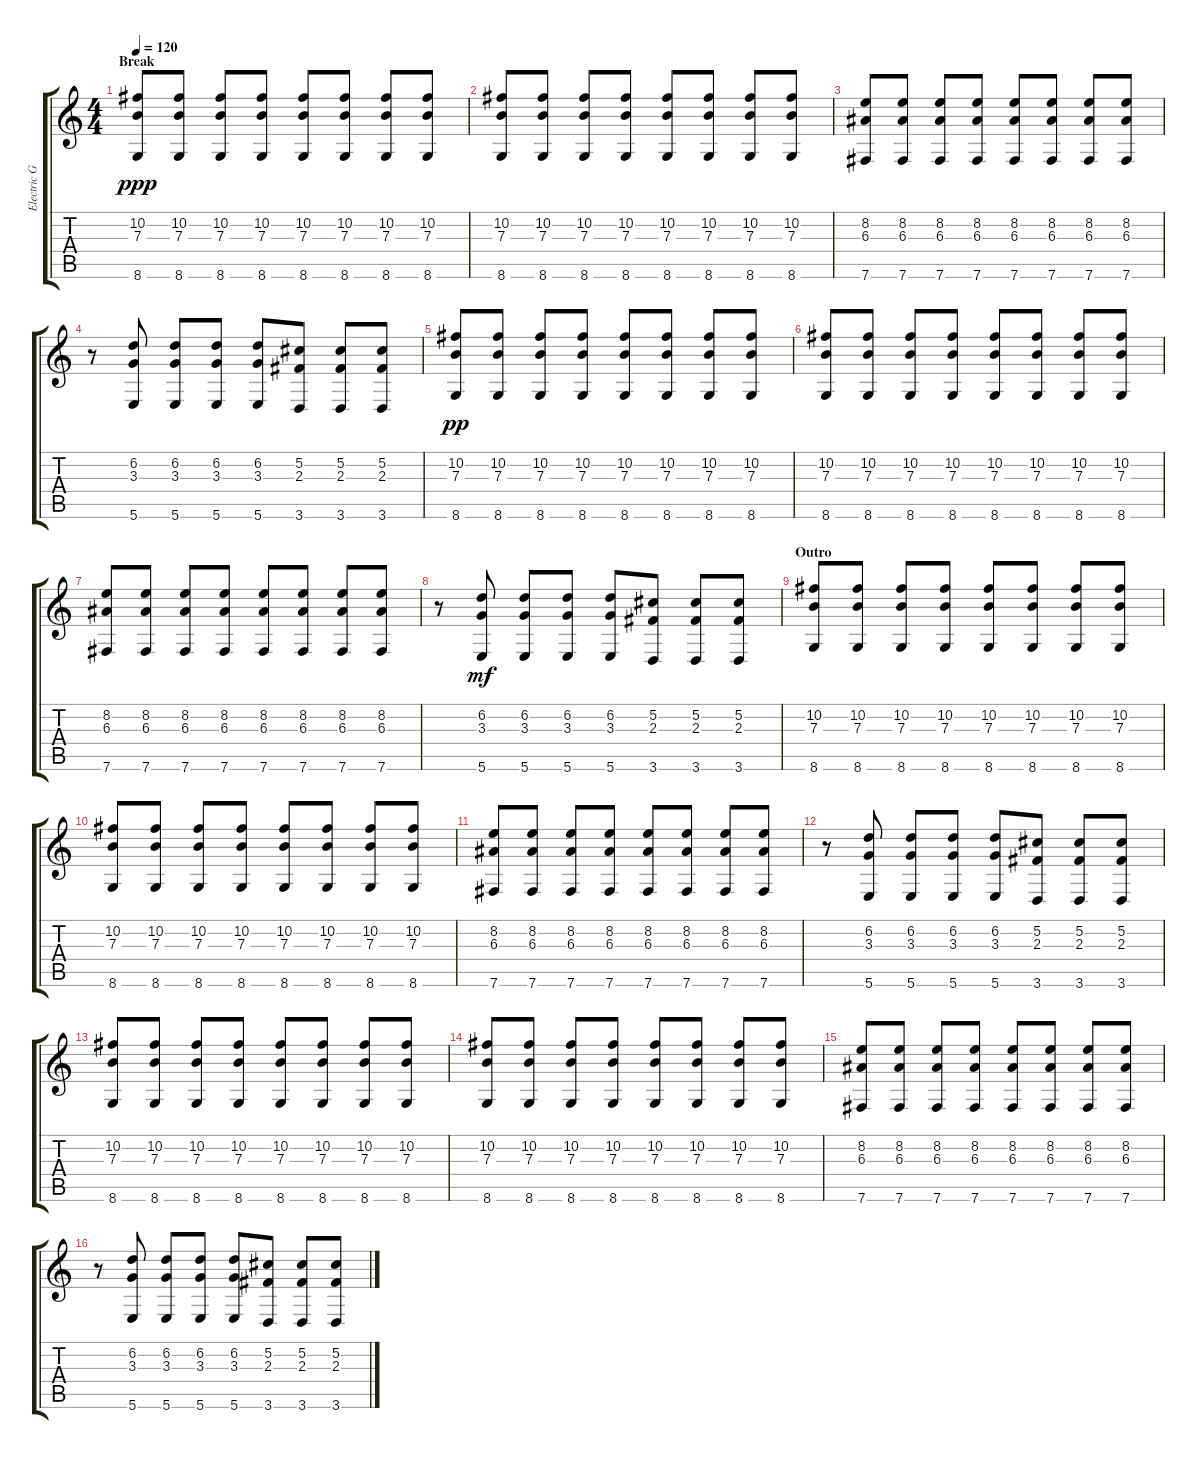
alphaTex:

\track ("Electric Guitar" "Electric G") {instrument overdrivenguitar}
\staff {score tabs}
\tuning (Db4 Ab3 E3 B2 Gb2 B1) {hide}
\ts (4 4)
\section ("" "Break")
\tempo 120
\clef g2
\ks c
(10.2 7.3 8.6).8{dy ppp} (10.2 7.3 8.6).8 (10.2 7.3 8.6).8 (10.2 7.3 8.6).8 (10.2 7.3 8.6).8 (10.2 7.3 8.6).8 (10.2 7.3 8.6).8 (10.2 7.3 8.6).8 |
(10.2 7.3 8.6).8 (10.2 7.3 8.6).8 (10.2 7.3 8.6).8 (10.2 7.3 8.6).8 (10.2 7.3 8.6).8 (10.2 7.3 8.6).8 (10.2 7.3 8.6).8 (10.2 7.3 8.6).8 |
(8.2 6.3 7.6).8 (8.2 6.3 7.6).8 (8.2 6.3 7.6).8 (8.2 6.3 7.6).8 (8.2 6.3 7.6).8 (8.2 6.3 7.6).8 (8.2 6.3 7.6).8 (8.2 6.3 7.6).8 |
r.8 (6.2 3.3 5.6).8 (6.2 3.3 5.6).8 (6.2 3.3 5.6).8 (6.2 3.3 5.6).8 (5.2 2.3 3.6).8 (5.2 2.3 3.6).8 (5.2 2.3 3.6).8 |
(10.2 7.3 8.6).8{dy pp} (10.2 7.3 8.6).8 (10.2 7.3 8.6).8 (10.2 7.3 8.6).8 (10.2 7.3 8.6).8 (10.2 7.3 8.6).8 (10.2 7.3 8.6).8 (10.2 7.3 8.6).8 |
(10.2 7.3 8.6).8 (10.2 7.3 8.6).8 (10.2 7.3 8.6).8 (10.2 7.3 8.6).8 (10.2 7.3 8.6).8 (10.2 7.3 8.6).8 (10.2 7.3 8.6).8 (10.2 7.3 8.6).8 |
(8.2 6.3 7.6).8 (8.2 6.3 7.6).8 (8.2 6.3 7.6).8 (8.2 6.3 7.6).8 (8.2 6.3 7.6).8 (8.2 6.3 7.6).8 (8.2 6.3 7.6).8 (8.2 6.3 7.6).8 |
r.8 (6.2 3.3 5.6).8{dy mf} (6.2 3.3 5.6).8 (6.2 3.3 5.6).8 (6.2 3.3 5.6).8 (5.2 2.3 3.6).8 (5.2 2.3 3.6).8 (5.2 2.3 3.6).8 |
\section ("" "Outro")
(10.2 7.3 8.6).8 (10.2 7.3 8.6).8 (10.2 7.3 8.6).8 (10.2 7.3 8.6).8 (10.2 7.3 8.6).8 (10.2 7.3 8.6).8 (10.2 7.3 8.6).8 (10.2 7.3 8.6).8 |
(10.2 7.3 8.6).8 (10.2 7.3 8.6).8 (10.2 7.3 8.6).8 (10.2 7.3 8.6).8 (10.2 7.3 8.6).8 (10.2 7.3 8.6).8 (10.2 7.3 8.6).8 (10.2 7.3 8.6).8 |
(8.2 6.3 7.6).8 (8.2 6.3 7.6).8 (8.2 6.3 7.6).8 (8.2 6.3 7.6).8 (8.2 6.3 7.6).8 (8.2 6.3 7.6).8 (8.2 6.3 7.6).8 (8.2 6.3 7.6).8 |
r.8 (6.2 3.3 5.6).8 (6.2 3.3 5.6).8 (6.2 3.3 5.6).8 (6.2 3.3 5.6).8 (5.2 2.3 3.6).8 (5.2 2.3 3.6).8 (5.2 2.3 3.6).8 |
(10.2 7.3 8.6).8 (10.2 7.3 8.6).8 (10.2 7.3 8.6).8 (10.2 7.3 8.6).8 (10.2 7.3 8.6).8 (10.2 7.3 8.6).8 (10.2 7.3 8.6).8 (10.2 7.3 8.6).8 |
(10.2 7.3 8.6).8 (10.2 7.3 8.6).8 (10.2 7.3 8.6).8 (10.2 7.3 8.6).8 (10.2 7.3 8.6).8 (10.2 7.3 8.6).8 (10.2 7.3 8.6).8 (10.2 7.3 8.6).8 |
(8.2 6.3 7.6).8 (8.2 6.3 7.6).8 (8.2 6.3 7.6).8 (8.2 6.3 7.6).8 (8.2 6.3 7.6).8 (8.2 6.3 7.6).8 (8.2 6.3 7.6).8 (8.2 6.3 7.6).8 |
r.8 (6.2 3.3 5.6).8 (6.2 3.3 5.6).8 (6.2 3.3 5.6).8 (6.2 3.3 5.6).8 (5.2 2.3 3.6).8 (5.2 2.3 3.6).8 (5.2 2.3 3.6).8
